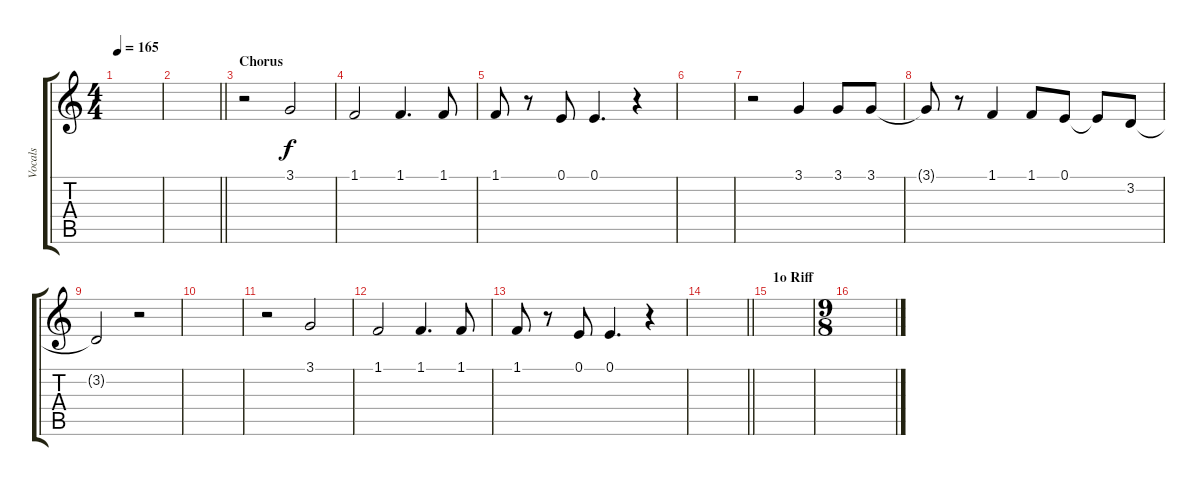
\track ("Vocals" "Vocals") {instrument lead6voice}
\staff {score tabs}
\tuning (E4 B3 G3 D3 A2 E2) {hide}
\ts (4 4)
\tempo 165
\clef g2
\ks c
|
\barLineRight lightlight
|
\section ("" "Chorus")
r.2 3.1.2 |
1.1.2 1.1.4{d} 1.1.8 |
1.1.8 r.8 0.1.8 0.1.4{d} r.4 |
|
r.2 3.1.4 3.1.8 3.1.8 |
3.1{t}.8 r.8 1.1.4 1.1.8 0.1.8 0.1{t}.8 3.2.8 |
3.2{t}.2 r.2 |
|
r.2 3.1.2 |
1.1.2 1.1.4{d} 1.1.8 |
1.1.8 r.8 0.1.8 0.1.4{d} r.4 |
\barLineRight lightlight
|
\section ("" "1o Riff")
|
\ts (9 8)
